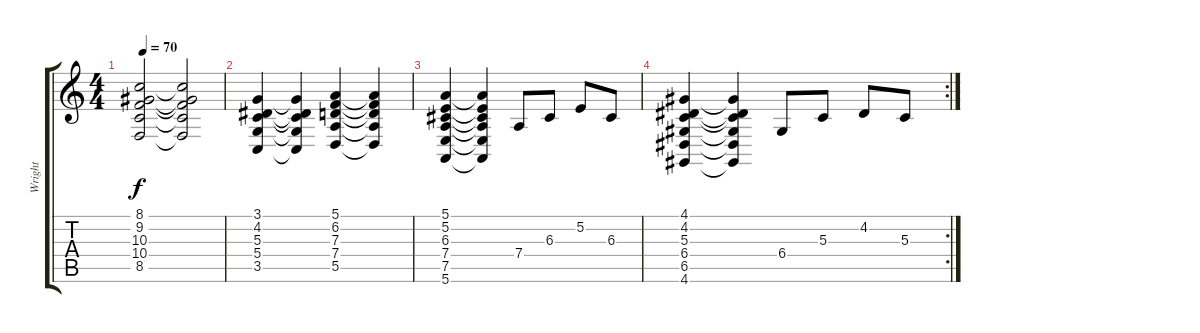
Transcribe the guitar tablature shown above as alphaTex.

\track ("Wright" "Wright") {instrument drawbarorgan}
\staff {score tabs}
\tuning (E4 B3 G3 D3 A2 E2) {hide}
\ts (4 4)
\tempo 70
\clef g2
\ks c
(8.1 9.2 10.3 10.4 8.5).2{dy f} (8.1{t} 9.2{t} 10.3{t} 10.4{t} 8.5{t}).2 |
(3.1 4.2 5.3 5.4 3.5).4 (3.1{t} 4.2{t} 5.3{t} 5.4{t} 3.5{t}).4 (5.1 6.2 7.3 7.4 5.5).4 (5.1{t} 6.2{t} 7.3{t} 7.4{t} 5.5{t}).4 |
(5.1 5.2 6.3 7.4 7.5 5.6).4 (5.1{t} 5.2{t} 6.3{t} 7.4{t} 7.5{t} 5.6{t}).4 7.4.8 6.3.8 5.2.8 6.3.8 |
\rc 2
(4.1 4.2 5.3 6.4 6.5 4.6).4 (4.1{t} 4.2{t} 5.3{t} 6.4{t} 6.5{t} 4.6{t}).4 6.4.8 5.3.8 4.2.8 5.3.8
